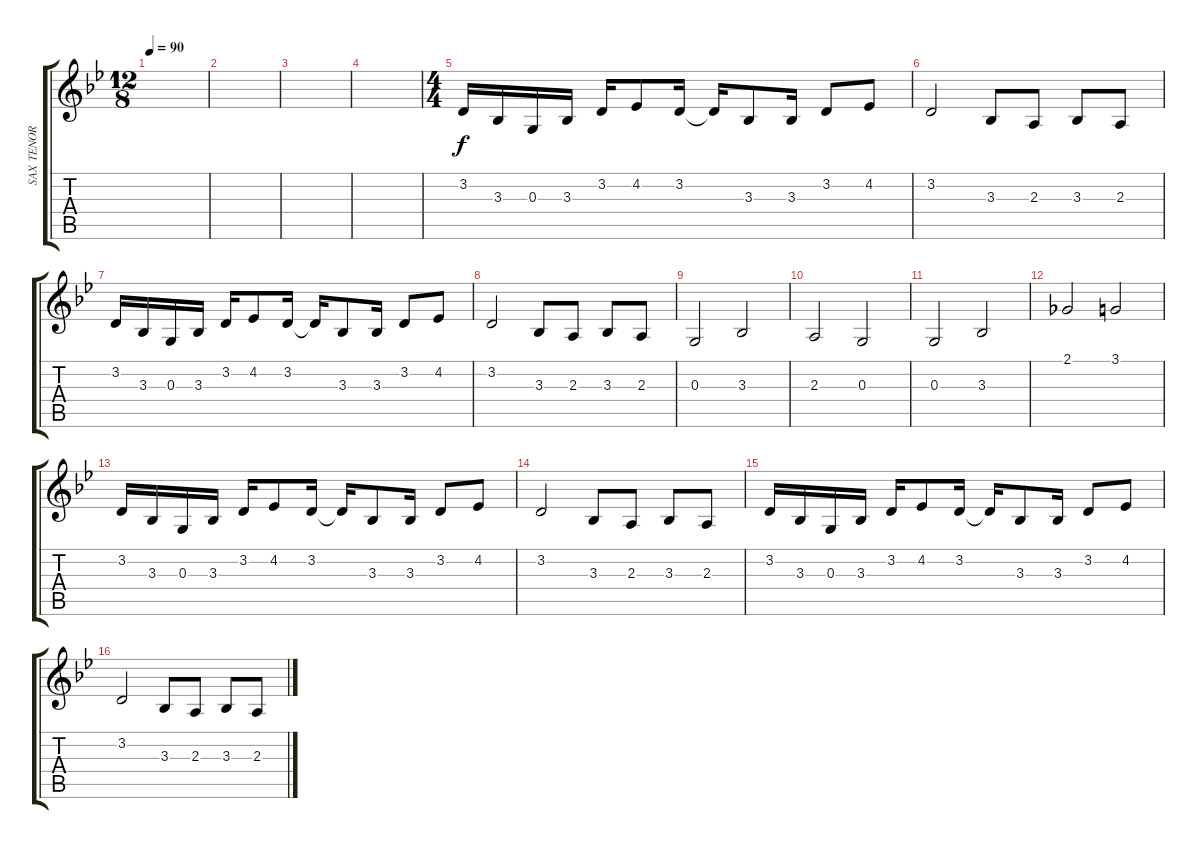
\track ("SAX TENOR" "SAX TENOR") {instrument tenorsax}
\staff {score tabs}
\tuning (E4 B3 G3 D3 A2 E2) {hide}
\ts (12 8)
\tempo 90
\clef g2
\ks gminor
|
|
|
|
\ts (4 4)
3.2.16 3.3.16 0.3.16 3.3.16 3.2.16 4.2.8 3.2.16 3.2{t}.16 3.3.8 3.3.16 3.2.8 4.2.8 |
3.2.2 3.3.8 2.3.8 3.3.8 2.3.8 |
3.2.16 3.3.16 0.3.16 3.3.16 3.2.16 4.2.8 3.2.16 3.2{t}.16 3.3.8 3.3.16 3.2.8 4.2.8 |
3.2.2 3.3.8 2.3.8 3.3.8 2.3.8 |
0.3.2 3.3.2 |
2.3.2 0.3.2 |
0.3.2 3.3.2 |
2.1.2 3.1.2 |
3.2.16 3.3.16 0.3.16 3.3.16 3.2.16 4.2.8 3.2.16 3.2{t}.16 3.3.8 3.3.16 3.2.8 4.2.8 |
3.2.2 3.3.8 2.3.8 3.3.8 2.3.8 |
3.2.16 3.3.16 0.3.16 3.3.16 3.2.16 4.2.8 3.2.16 3.2{t}.16 3.3.8 3.3.16 3.2.8 4.2.8 |
3.2.2 3.3.8 2.3.8 3.3.8 2.3.8
